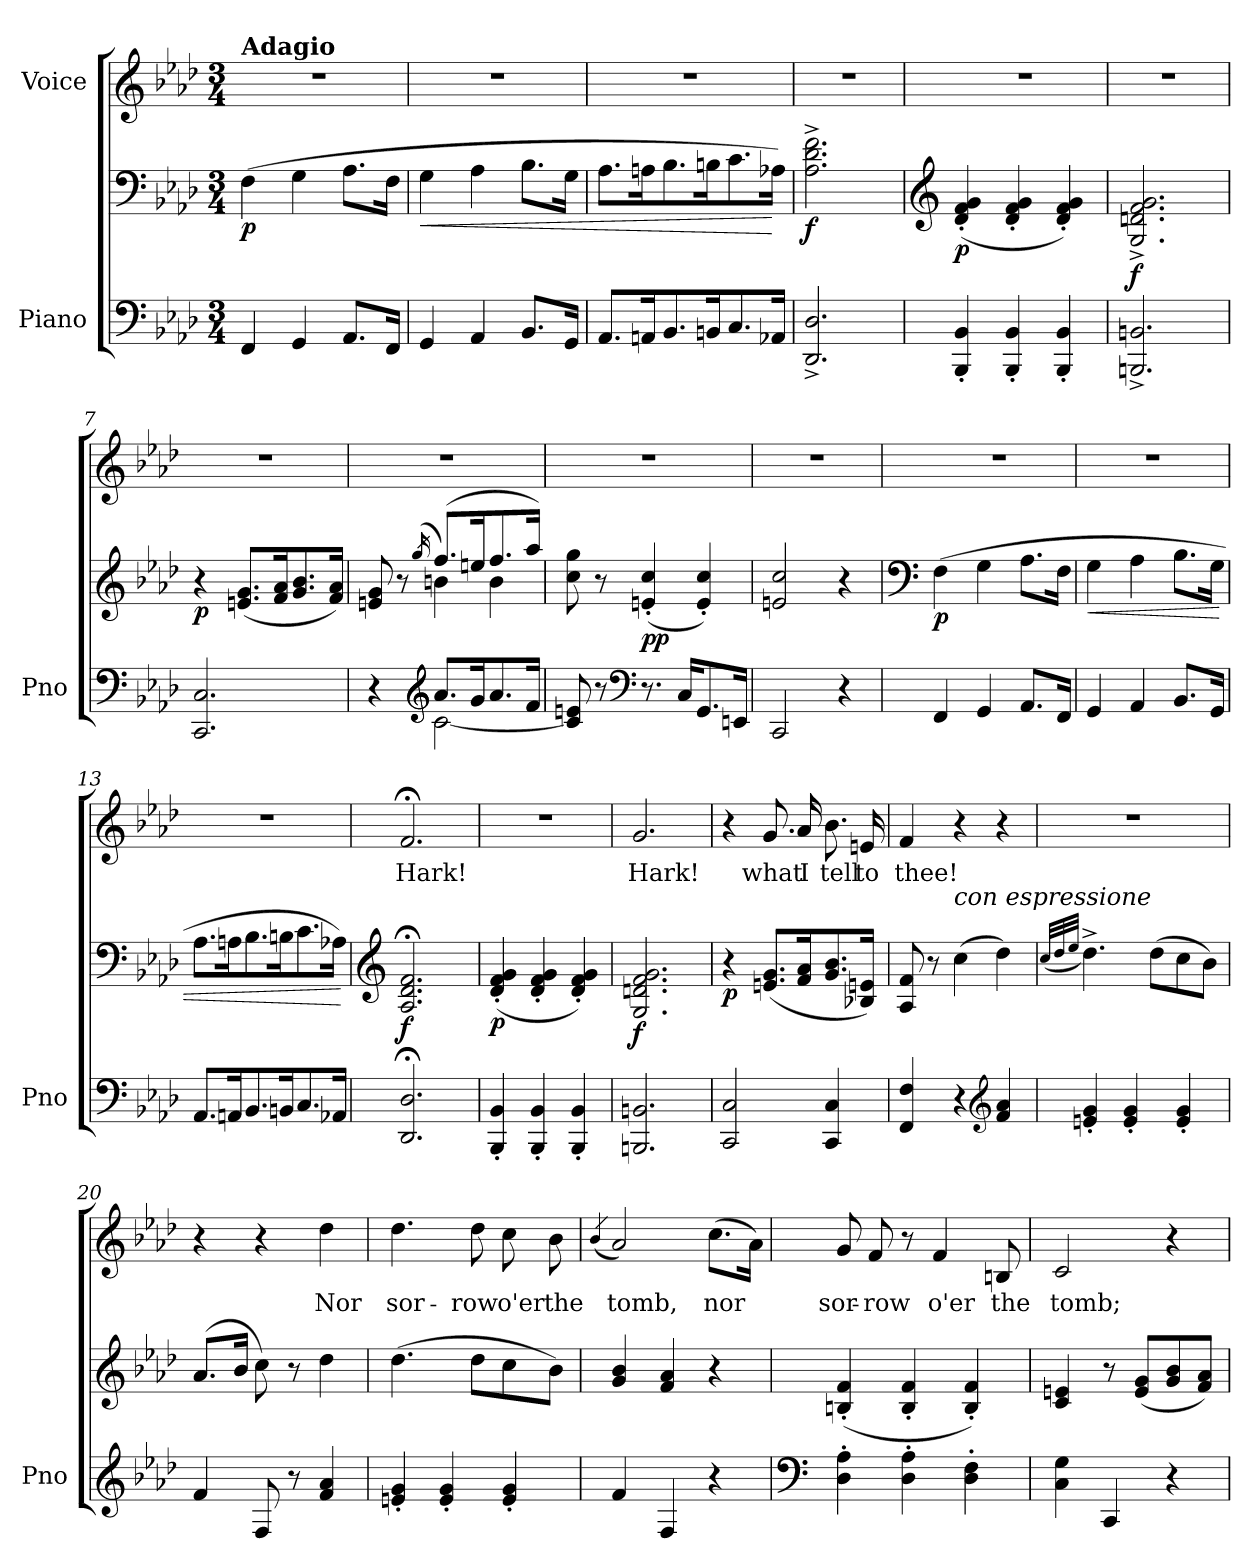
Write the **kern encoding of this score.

**kern	**kern	**dynam	**kern	**text
*part2	*part2	*part2	*part1	*part1
*staff3	*staff2	*staff2/3	*staff1	*staff1
*I"Piano	*	*	*I"Voice	*
*I'Pno	*	*	*	*
*clefF4	*clefF4	*	*clefG2	*
*k[b-e-a-d-]	*k[b-e-a-d-]	*	*k[b-e-a-d-]	*
*M3/4	*M3/4	*	*M3/4	*
=1	=1	=1	=1	=1
!	!	!	!LO:TX:a:B:t=Adagio	!
!	!	!LO:DY:b	!	!
4FF/	(4F\	p	2.r	.
4GG/	4G\	.	.	.
8.AA-/L	8.A-\L	.	.	.
16FF/Jk	16F\Jk	.	.	.
=2	=2	=2	=2	=2
!	!	!LO:HP:b	!	!
4GG/	4G\	<	2.r	.
4AA-/	4A-\	.	.	.
8.BB-/L	8.B-\L	.	.	.
16GG/Jk	16G\Jk	.	.	.
=3	=3	=3	=3	=3
8.AA-/L	8.A-\L	.	2.r	.
16AAn/K	16An\K	.	.	.
8.BB-/	8.B-\	.	.	.
16BBn/K	16Bn\K	.	.	.
8.C/	8.c\	.	.	.
16AA-X/Jk	16A-X\Jk)	[	.	.
=4	=4	=4	=4	=4
!	!	!LO:DY:b	!	!
2.DD-/^ 2.D-/^	2.A-\^ 2.d-\^ 2.f\^	f	2.r	.
=5	=5	=5	=5	=5
*	*clefG2	*	*	*
!	!	!LO:DY:b	!	!
4BBB-/' 4BB-/'	(4d-/' 4f/' 4g/'	p	2.r	.
4BBB-/' 4BB-/'	4d-/' 4f/' 4g/'	.	.	.
4BBB-/' 4BB-/'	4d-/' 4f/' 4g/')	.	.	.
=6	=6	=6	=6	=6
!	!	!LO:DY:b	!	!
2.BBBn/^ 2.BBn/^	2.G/^> 2.dn/^> 2.f/^> 2.g/^>	f	2.r	.
=7	=7	=7	=7	=7
!	!	!LO:DY:b	!	!
2.CC/ 2.C/	4r	p	2.r	.
.	(8.en/ 8.g/L	.	.	.
.	16f/ 16a-/K	.	.	.
.	8.g/ 8.b-/	.	.	.
.	16f/ 16a-/Jk)	.	.	.
=8	=8	=8	=8	=8
*^	*^	*	*	*
4r	4ryy	8en/ 8g/	4ryy	.	2.r	.
.	.	8r	.	.	.	.
*clefG2	*	*	*	*	*	*
.	.	(16qgg/	.	.	.	.
8.a-/L	[2c\	(8.ff/L)	4bn\	.	.	.
16g/K	.	16een/K	.	.	.	.
8.a-/	.	8.ff/	4b\	.	.	.
16f/Jk	.	16aa-/Jk)	.	.	.	.
*v	*v	*	*	*	*	*
*	*v	*v	*	*	*
=9	=9	=9	=9	=9
8c/] 8en/	8cc\ 8gg\	.	2.r	.
8r	8r	.	.	.
*clefF4	*	*	*	*
!	!	!LO:DY:b	!	!
8.r	(4en/' 4cc/'	pp	.	.
16C/KL	.	.	.	.
8.GG/	4e/' 4cc/')	.	.	.
16EEn/Jk	.	.	.	.
=10	=10	=10	=10	=10
2CC/	2en/ 2cc/	.	2.r	.
4r	4r	.	.	.
=11	=11	=11	=11	=11
*	*clefF4	*	*	*
!	!	!LO:DY:b	!	!
4FF/	(4F\	p	2.r	.
4GG/	4G\	.	.	.
8.AA-/L	8.A-\L	.	.	.
16FF/Jk	16F\Jk	.	.	.
=12	=12	=12	=12	=12
!	!	!LO:HP:b	!	!
4GG/	4G\	<	2.r	.
4AA-/	4A-\	.	.	.
8.BB-/L	8.B-\L	.	.	.
16GG/Jk	16G\Jk	.	.	.
=13	=13	=13	=13	=13
8.AA-/L	8.A-\L	.	2.r	.
16AAn/K	16An\K	.	.	.
8.BB-/	8.B-\	.	.	.
16BBn/K	16Bn\K	.	.	.
8.C/	8.c\	.	.	.
16AA-X/Jk	16A-X\Jk)	.	.	.
.	.	[	.	.
=14	=14	=14	=14	=14
*	*clefG2	*	*	*
!	!	!LO:DY:b	!	!
2.DD-/; 2.D-/;	2.A-/;< 2.d-/;< 2.f/;<	f	2.f;</	Hark!
=15	=15	=15	=15	=15
!	!	!LO:DY:b	!	!
4BBB-/' 4BB-/'	(4d-/' 4f/' 4g/'	p	2.r	.
4BBB-/' 4BB-/'	4d-/' 4f/' 4g/'	.	.	.
4BBB-/' 4BB-/'	4d-/' 4f/' 4g/')	.	.	.
=16	=16	=16	=16	=16
!	!	!LO:DY:b	!	!
2.BBBn/ 2.BBn/	2.G/ 2.dn/ 2.f/ 2.g/	f	2.g/	Hark!
=17	=17	=17	=17	=17
!	!	!LO:DY:b	!	!
2CC/ 2C/	4r	p	4r	.
.	(8.en/ 8.g/L	.	8.g/	what
.	16f/ 16a-/K	.	16a-/	I
4CC/ 4C/	8.g/ 8.b-/	.	8.b-\	tell
.	16B-X/ 16en/Jk)	.	16en/	to
=18	=18	=18	=18	=18
4FF/ 4F/	8A-/ 8f/	.	4f/	thee!
.	8r	.	.	.
!	!LO:TX:i:t=con espressione	!	!	!
4r	(4cc\	.	4r	.
*clefG2	*	*	*	*
4f/ 4a-/	4dd-\)	.	4r	.
=19	=19	=19	=19	=19
.	(32qcc/LLL	.	.	.
.	32qdd-/	.	.	.
.	32qee-/JJJ	.	.	.
4en/' 4g/'	4.dd-^\)	.	2.r	.
4e/' 4g/'	.	.	.	.
.	(8dd-\L	.	.	.
4e/' 4g/'	8cc\	.	.	.
.	8b-\J)	.	.	.
=20	=20	=20	=20	=20
4f/	(<8.a-/L	.	4r	.
.	16b-/Jk	.	.	.
8F/	8cc\)	.	4r	.
8r	8r	.	.	.
4f/ 4a-/	4dd-\	.	4dd-\	Nor
=21	=21	=21	=21	=21
4en/' 4g/'	(4.dd-\	.	4.dd-\	sor-
4e/' 4g/'	.	.	.	.
.	8dd-\L	.	8dd-\	-row
4e/' 4g/'	8cc\	.	8cc\	o'er
.	8b-\J)	.	8b-\	the
=22	=22	=22	=22	=22
.	.	.	(4qb-/	.
4f/	4g/ 4b-/	.	2a-/)	tomb,
4F/	4f/ 4a-/	.	.	.
4r	4r	.	(8.cc\L	nor
.	.	.	16a-\Jk)	.
=23	=23	=23	=23	=23
*clefF4	*	*	*	*
4D-\' 4A-\'	(>4Bn/'> 4f/'>	.	8g/	sor-
.	.	.	8f/	-row
4D-\' 4A-\'	4B/'> 4f/'>	.	8r	.
.	.	.	4f/	o'er
4D-\' 4F\'	4B/'> 4f/'>)	.	.	.
.	.	.	8Bn/	the
=24	=24	=24	=24	=24
4C\ 4G\	4c/ 4en/	.	2c/	tomb;
4CC/	8r	.	.	.
.	(8e/ 8g/L	.	.	.
4r	8g/ 8b-/	.	4r	.
.	8f/ 8a-/J)	.	.	.
=	=	=	=	=
*-	*-	*-	*-	*-
